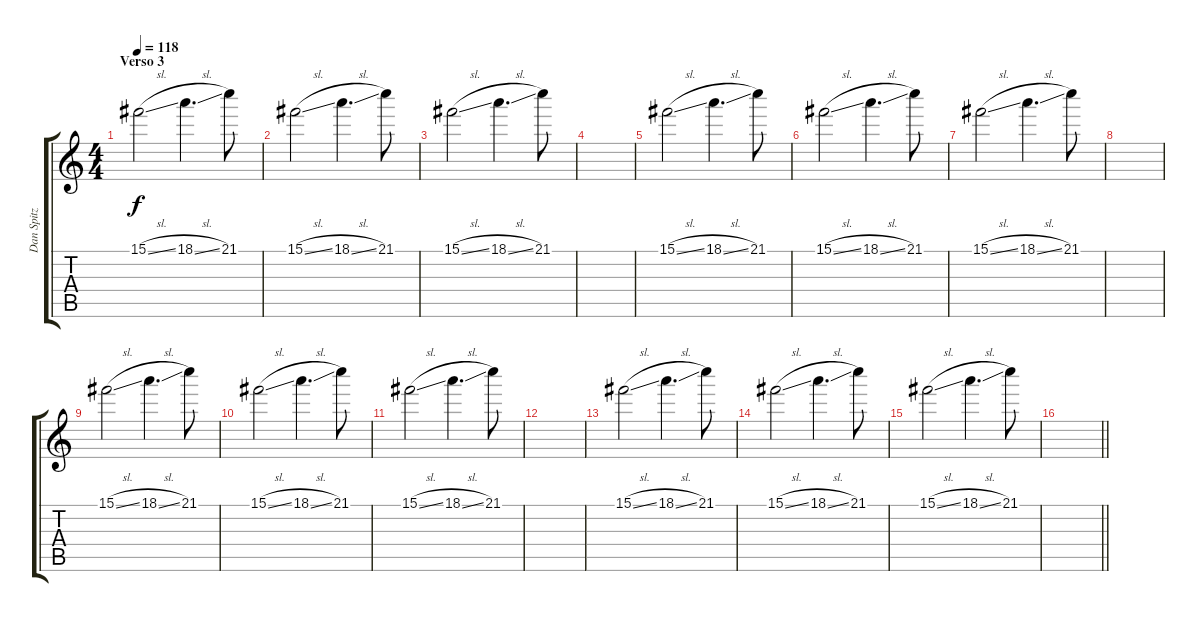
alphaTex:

\track ("Dan Spitz" "Dan Spitz") {instrument distortionguitar}
\staff {score tabs}
\tuning (Eb4 Bb3 Gb3 Db3 Ab2 Eb2) {hide}
\ts (4 4)
\section ("" "Verso 3")
\tempo 118
\clef g2
\ks c
15.1{sl}.2{dy f} 18.1{sl}.4{d} 21.1.8 |
15.1{sl}.2 18.1{sl}.4{d} 21.1.8 |
15.1{sl}.2 18.1{sl}.4{d} 21.1.8 |
|
15.1{sl}.2 18.1{sl}.4{d} 21.1.8 |
15.1{sl}.2 18.1{sl}.4{d} 21.1.8 |
15.1{sl}.2 18.1{sl}.4{d} 21.1.8 |
|
15.1{sl}.2 18.1{sl}.4{d} 21.1.8 |
15.1{sl}.2 18.1{sl}.4{d} 21.1.8 |
15.1{sl}.2 18.1{sl}.4{d} 21.1.8 |
|
15.1{sl}.2 18.1{sl}.4{d} 21.1.8 |
15.1{sl}.2 18.1{sl}.4{d} 21.1.8 |
15.1{sl}.2 18.1{sl}.4{d} 21.1.8 |
\barLineRight lightlight
